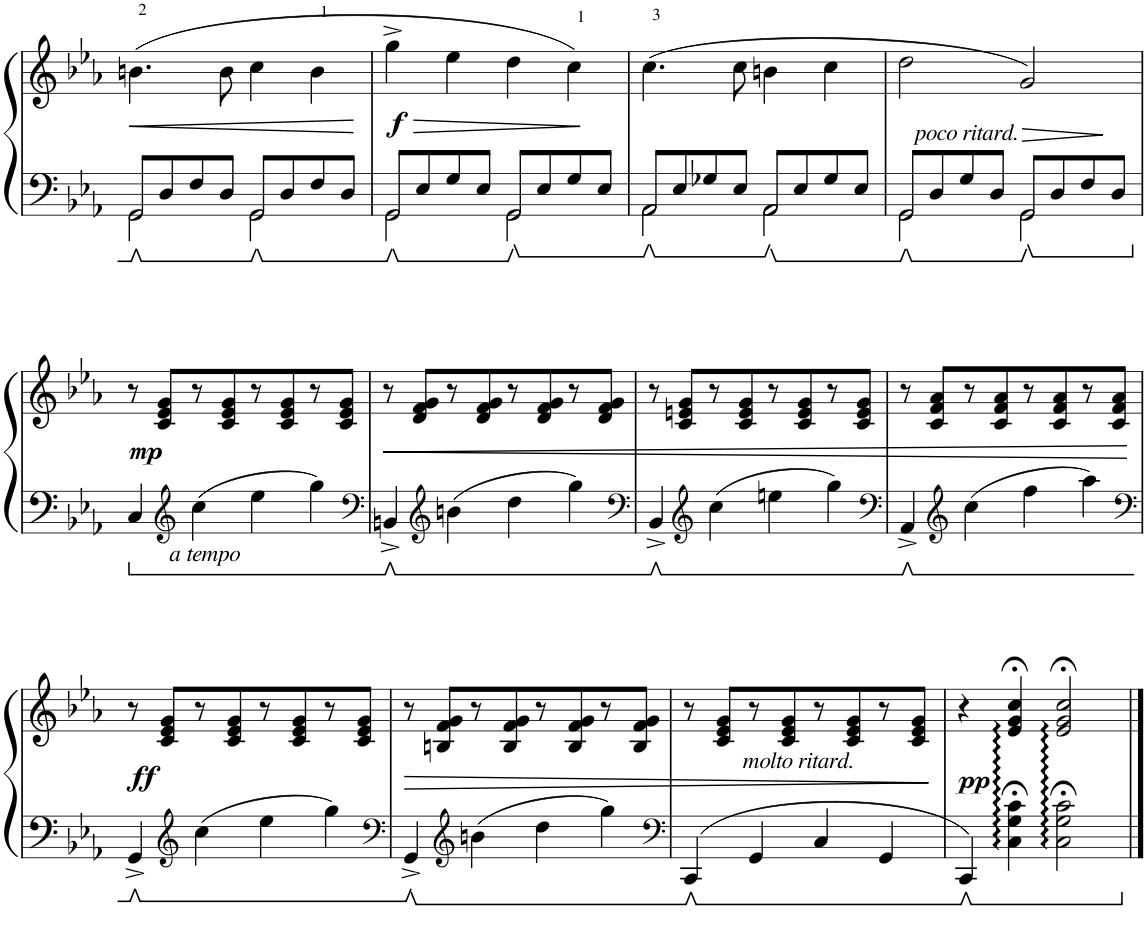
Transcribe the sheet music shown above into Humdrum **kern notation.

**kern	**kern	**dynam
*part1	*part1	*part1
*staff2	*staff1	*staff1/2
*I"Piano	*	*
*I'Pno.	*	*
!!LO:PB:g=z
*clefF4	*clefG2	*
*k[b-e-a-]	*k[b-e-a-]	*
*M4/4	*M4/4	*
*met(c)	*met(c)	*
=21	=21	=21
*^	*	*
!LO:N:head=open	!LO:N:head=open	!	!LO:HP:b
2GG\	8GG/L	(4.bn\	<
.	8D/	.	.
.	8F/	.	.
.	8D/J	8b\	.
!	!LO:N:head=open	!	!
2GG\	8GG/L	4cc\	.
.	8D/	.	.
.	8F/	4b\	.
.	8D/J	.	.
*v	*v	*	*
.	.	[
=22	=22	=22
*^	*	*
!	!LO:N:head=open	!	!LO:HP:b
!	!	!	!LO:DY:n=1:b
2GG\	8GG/L	4gg^\	> f
.	8E-/	.	.
.	8G/	4ee-\	.
.	8E-/J	.	.
!	!LO:N:head=open	!	!
2GG\	8GG/L	4dd\	.
.	8E-/	.	.
.	8G/	4cc\)	.
.	8E-/J	.	.
*v	*v	*	*
.	.	]
=23	=23	=23
*^	*	*
!	!LO:N:head=open	!	!
2AA-\	8AA-/L	(4.cc\	.
.	8E-/	.	.
.	8G-X/	.	.
.	8E-/J	8cc\	.
!	!LO:N:head=open	!	!
2AA-\	8AA-/L	4bn\	.
.	8E-/	.	.
.	8G-/	4cc\	.
.	8E-/J	.	.
=24	=24	=24	=24
!	!	!LO:TX:b:i:t=poco ritard.	!
!	!LO:N:head=open	!	!LO:HP:b
2GG\	8GG/L	2dd\	>
.	8D/	.	.
.	8G/	.	.
.	8D/J	.	.
!	!LO:N:head=open	!	!
2GG\	8GG/L	2g/)	.
.	8D/	.	.
.	8F/	.	.
.	8D/J	.	.
*v	*v	*	*
.	.	]
!!LO:LB:g=z
=25	=25	=25
!LO:TX:b:i:t=a tempo	!	!
!	!	!LO:DY:b
4C/	8r	mp
.	8c/ 8e-/ 8g/L	.
*clefG2	*	*
4cc\	8r	.
.	8c/ 8e-/ 8g/	.
4ee-\	8r	.
.	8c/ 8e-/ 8g/	.
4gg\	8r	.
.	8c/ 8e-/ 8g/J	.
=26	=26	=26
*clefF4	*	*
4BBn^/	8r	.
.	8d/ 8f/ 8g/L	.
*clefG2	*	*
4bn\	8r	.
.	8d/ 8f/ 8g/	.
4dd\	8r	.
.	8d/ 8f/ 8g/	.
4gg\	8r	.
.	8d/ 8f/ 8g/J	.
=27	=27	=27
*clefF4	*	*
4BB-^/	8r	.
.	8c/ 8en/ 8g/L	.
*clefG2	*	*
4cc\	8r	.
.	8c/ 8e/ 8g/	.
4een\	8r	.
.	8c/ 8e/ 8g/	.
4gg\	8r	.
.	8c/ 8e/ 8g/J	.
=28	=28	=28
*clefF4	*	*
4AA-^/	8r	.
.	8c/ 8f/ 8a-/L	.
*clefG2	*	*
4cc\	8r	.
.	8c/ 8f/ 8a-/	.
4ff\	8r	.
.	8c/ 8f/ 8a-/	.
4aa-\	8r	.
.	8c/ 8f/ 8a-/J	.
!!LO:LB:g=z
=29	=29	=29
*clefF4	*	*
!	!	!LO:DY:a=2
4GG^/	8r	ff
.	8c/ 8e-/ 8g/L	.
*clefG2	*	*
4cc\	8r	.
.	8c/ 8e-/ 8g/	.
4ee-\	8r	.
.	8c/ 8e-/ 8g/	.
4gg\	8r	.
.	8c/ 8e-/ 8g/J	.
=30	=30	=30
*clefF4	*	*
!	!	!LO:HP:b
4GG^/	8r	>
.	8Bn/ 8f/ 8g/L	.
*clefG2	*	*
4bn\	8r	.
.	8B/ 8f/ 8g/	.
4dd\	8r	.
.	8B/ 8f/ 8g/	.
4gg\	8r	.
.	8B/ 8f/ 8g/J	.
=31	=31	=31
*clefF4	*	*
4CC/	8r	.
.	8c/ 8e-/ 8g/L	.
4GG/	8r	.
!	!LO:TX:b:i:t=molto ritard.	!
.	8c/ 8e-/ 8g/	.
4C/	8r	.
.	8c/ 8e-/ 8g/	.
4GG/	8r	.
.	8c/ 8e-/ 8g/J	.
.	.	]
=32	=32	=32
!	!	!LO:DY:b
4CC/	4r	pp
4C\:;< 4G\:;< 4c\:;<	4e-/;< 4g/;< 4cc/;<	.
2C\:;< 2G\:;< 2c\:;<	2e-/;< 2g/;< 2cc/;<	.
==	==	==
*-	*-	*-
